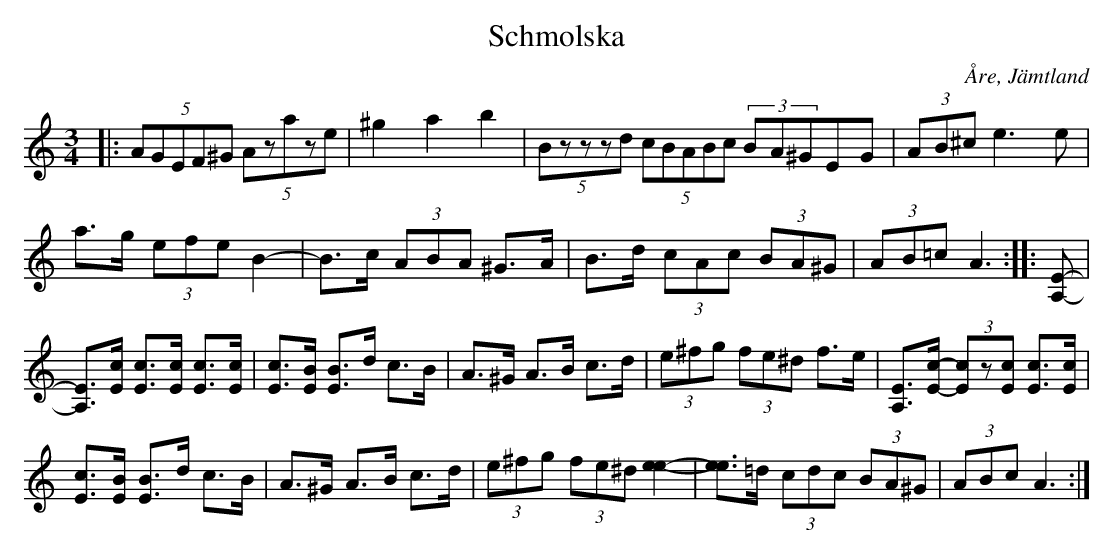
X:1
T:Schmolska
O:Åre, Jämtland
M:3/4
L:1/8
K:Am
|: (5:2AGEF^G (5:2Azaze | ^g2 a2 b2 | (5:2Bzzzd (5:2cBABc (3BA^GEG | (3AB^c e3 e |
a>g (3efe B2- | B>c (3ABA ^G>A | B>d (3cAc (3BA^G | (3AB=c A3 :: [E-A,-] |
[EA,]>[cE] [cE]>[cE] [cE]>[cE] | [cE]>[BE] [BE]>d c>B | A>^G A>B c>d | (3e^fg (3fe^d f>e | [EA,]>[c-E-] (3[cE]z[cE] [cE]>[cE] |
[cE]>[BE] [BE]>d c>B | A>^G A>B c>d | (3e^fg (3fe^d [e2-e2-] | [ee]>=d (3cdc (3BA^G | (3ABc A3 :|]
